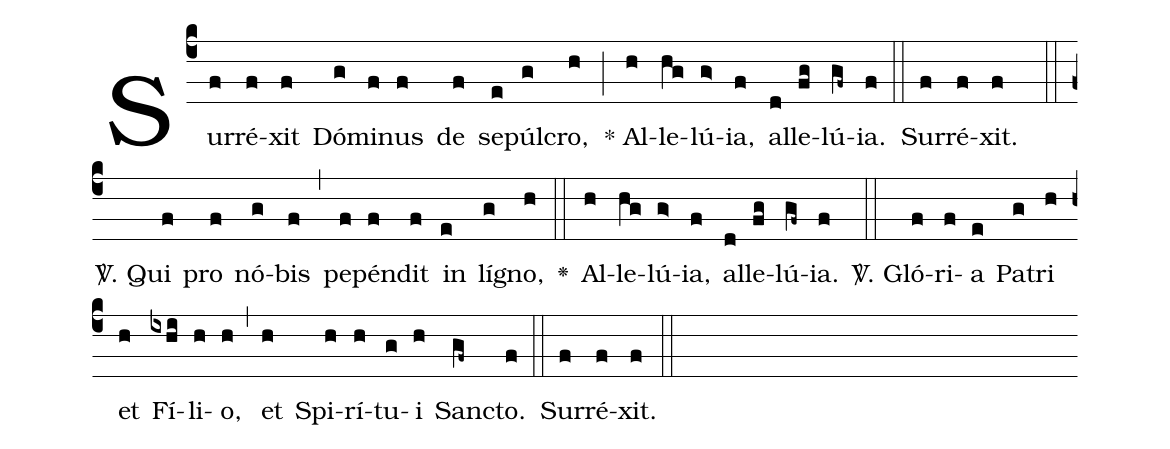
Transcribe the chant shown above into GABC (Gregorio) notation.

%%
(c4)Sur(f)ré(f)xit(f) Dó(g)mi(f)nus(f) de(f) se(e)púl(g)cro,(h) (;)
* Al(h)le(hg)lú(g>)ia,(f) al(d)le(fg)lú(gf~)ia.(f) (::)

Sur(f)ré(f)xit.(f) (::)

<sp>V/</sp>. Qui(f) pro(f) nó(g)bis(f) (,) pe(f)pén(f)dit(f) in(e) lí(g)gno,(h) <v>\greheightstar</v>(::) Al(h)le(hg)lú(g>)ia,(f) al(d)le(fg)lú(gf~)ia.(f) (::)

<sp>V/</sp>. Gló(f)ri(f)a(e) Pa(g)tri(h) et(h) Fí(ixhi)li(h)o,(h) (,) et(h) Spi(h)rí(h)tu(g)i(h) San(gf~)cto.(f) (::)

Sur(f)ré(f)xit.(f) (::)
